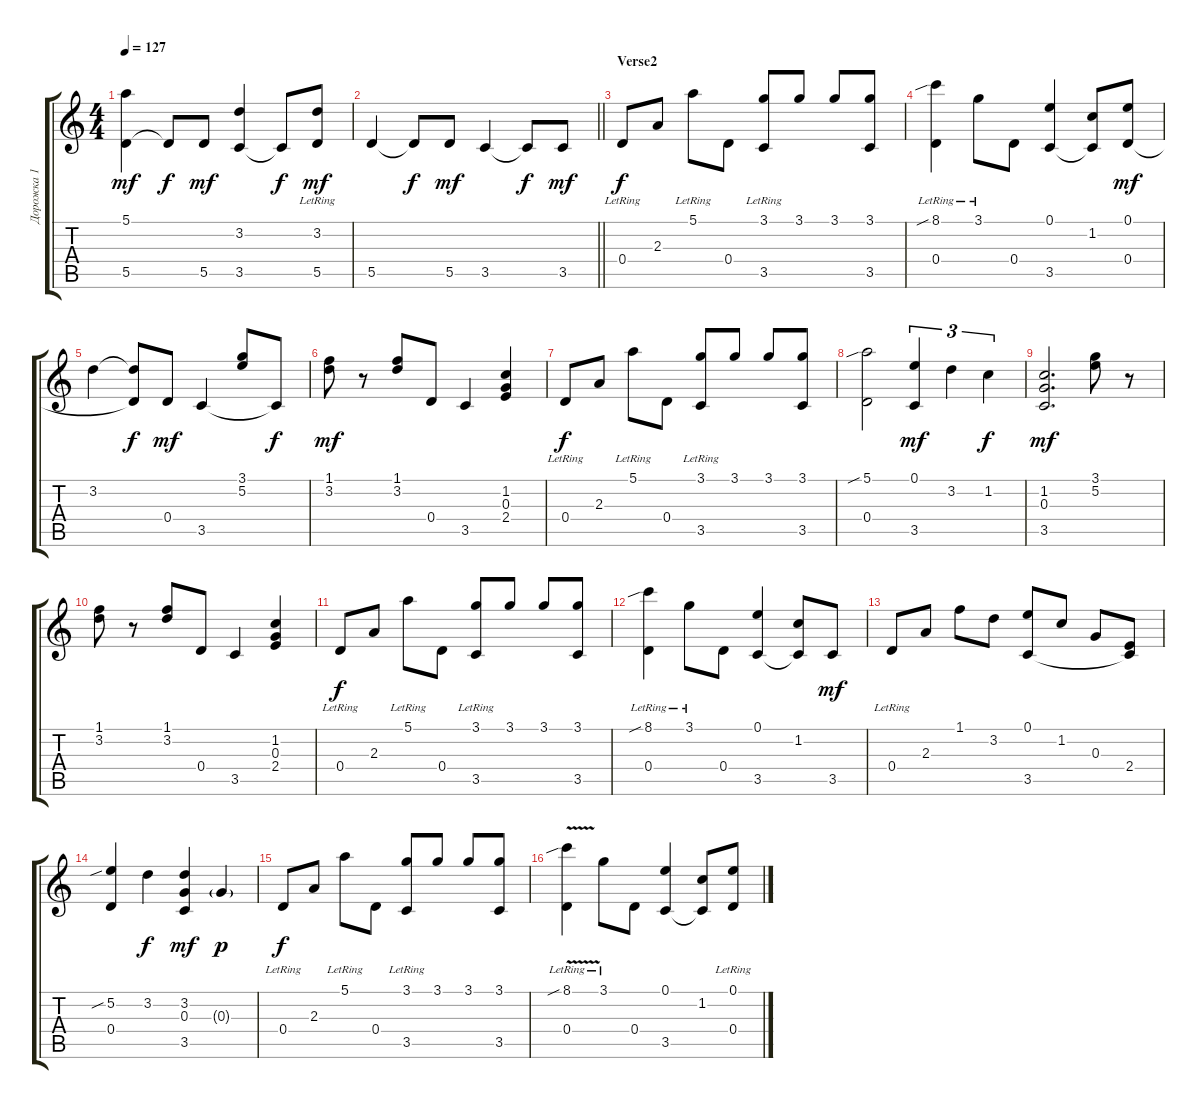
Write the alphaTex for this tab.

\track ("Дорожка 1" "Дорожка 1") {instrument acousticguitarsteel}
\staff {score tabs}
\tuning (E4 B3 G3 D3 A2 E2) {hide}
\ts (4 4)
\tempo 127
\clef g2
\ks c
(5.1 5.5).4{dy mf} 5.5{t}.8{dy f} 5.5.8{dy mf} (3.2 3.5).4 3.5{t}.8{dy f} (3.2{lr} 5.5).8{dy mf} |
\barLineRight lightlight
5.5.4 5.5{t}.8{dy f} 5.5.8{dy mf} 3.5.4 3.5{t}.8{dy f} 3.5.8{dy mf} |
\section ("" "Verse2")
0.4{lr}.8{dy f} 2.3.8 5.1{lr}.8 0.4.8 (3.1 3.5{lr}).8 3.1.8 3.1.8 (3.1 3.5).8 |
(8.1{sib} 0.4{lr}).4 3.1{lr}.8 0.4.8 (0.1 3.5).4 (1.2 3.5{t}).8 (0.1 0.4).8{dy mf} |
3.2.4 (3.2{t} 0.4{t}).8{dy f} 0.4.8{dy mf} 3.5.4 (3.1 5.2).8 3.5{t}.8{dy f} |
(1.1 3.2).8{dy mf} r.8 (1.1 3.2).8 0.4.8 3.5.4 (1.2 0.3 2.4).4 |
0.4{lr}.8{dy f} 2.3.8 5.1{lr}.8 0.4.8 (3.1 3.5{lr}).8 3.1.8 3.1.8 (3.1 3.5).8 |
(5.1{sib} 0.4).2 (0.1 3.5).4{tu (3 2) dy mf} 3.2.4{tu (3 2)} 1.2.4{tu (3 2) dy f} |
(1.2 0.3 3.5).2{d dy mf} (3.1 5.2).8 r.8 |
(1.1 3.2).8 r.8 (1.1 3.2).8 0.4.8 3.5.4 (1.2 0.3 2.4).4 |
0.4{lr}.8{dy f} 2.3.8 5.1{lr}.8 0.4.8 (3.1 3.5{lr}).8 3.1.8 3.1.8 (3.1 3.5).8 |
(8.1{sib} 0.4{lr}).4 3.1{lr}.8 0.4.8 (0.1 3.5).4 (1.2 3.5{t}).8 3.5.8{dy mf} |
0.4{lr}.8 2.3.8 1.1.8 3.2.8 (0.1 3.5).8 1.2.8 0.3.8 (2.4 3.5{t}).8 |
(5.2{sib} 0.4).4 3.2.4{dy f} (3.2 0.3 3.5).4{dy mf} 0.3{g}.4{dy p} |
0.4{lr}.8{dy f} 2.3.8 5.1{lr}.8 0.4.8 (3.1 3.5{lr}).8 3.1.8 3.1.8 (3.1 3.5).8 |
(8.1{v sib} 0.4{lr}).4 3.1{lr}.8 0.4.8 (0.1 3.5).4 (1.2 3.5{t}).8 (0.1 0.4{lr}).8
